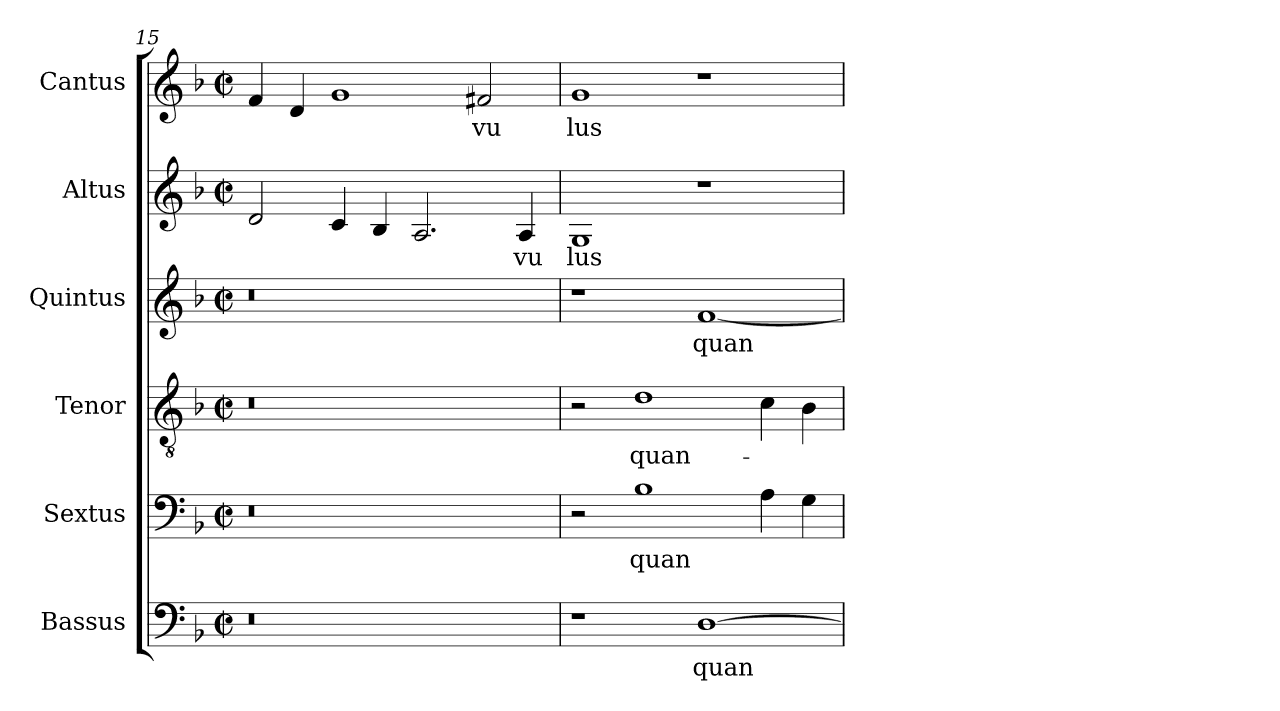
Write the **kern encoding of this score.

**kern	**text	**kern	**text	**kern	**text	**kern	**text	**kern	**text	**kern	**text
*part6	*part6	*part5	*part5	*part4	*part4	*part3	*part3	*part2	*part2	*part1	*part1
*staff6	*staff6	*staff5	*staff5	*staff4	*staff4	*staff3	*staff3	*staff2	*staff2	*staff1	*staff1
*I"Bassus	*	*I"Sextus	*	*I"Tenor	*	*I"Quintus	*	*I"Altus	*	*I"Cantus	*
*clefF4	*	*clefF4	*	*clefGv2	*	*clefG2	*	*clefG2	*	*clefG2	*
*k[b-]	*	*k[b-]	*	*k[b-]	*	*k[b-]	*	*k[b-]	*	*k[b-]	*
*F:	*	*F:	*	*F:	*	*F:	*	*F:	*	*F:	*
*M2/2	*	*M2/2	*	*M2/2	*	*M2/2	*	*M2/2	*	*M2/2	*
*met(c|)	*	*met(c|)	*	*met(c|)	*	*met(c|)	*	*met(c|)	*	*met(c|)	*
=15	=15	=15	=15	=15	=15	=15	=15	=15	=15	=15	=15
0r	.	0r	.	0r	.	0r	.	2d/	.	4f/	.
.	.	.	.	.	.	.	.	.	.	4d/	.
.	.	.	.	.	.	.	.	4c/	.	1g	.
.	.	.	.	.	.	.	.	4B-/	.	.	.
.	.	.	.	.	.	.	.	2.A/	.	.	.
!	!	!	!	!	!	!	!	!	!	!	!LO:LY:b:cj
.	.	.	.	.	.	.	.	.	.	2f#/	vu
!	!	!	!	!	!	!	!	!	!LO:LY:b:cj	!	!
.	.	.	.	.	.	.	.	4A/	vu	.	.
=16	=16	=16	=16	=16	=16	=16	=16	=16	=16	=16	=16
!	!	!	!	!	!	!	!	!	!LO:LY:b:cj	!	!LO:LY:b:cj
1r	.	2r	.	2r	.	1r	.	1G	lus	1g	lus
!	!	!	!LO:LY:b	!	!LO:LY:b	!	!	!	!	!	!
.	.	1B-	quan	1d	quan-	.	.	.	.	.	.
!	!LO:LY:b	!	!	!	!	!	!LO:LY:b	!	!	!	!
[>1D	quan	.	.	.	.	[<1f	quan-	1r	.	1r	.
.	.	4A\	.	4c\	.	.	.	.	.	.	.
.	.	4G\	.	4B-\	.	.	.	.	.	.	.
=	=	=	=	=	=	=	=	=	=	=	=
*-	*-	*-	*-	*-	*-	*-	*-	*-	*-	*-	*-
